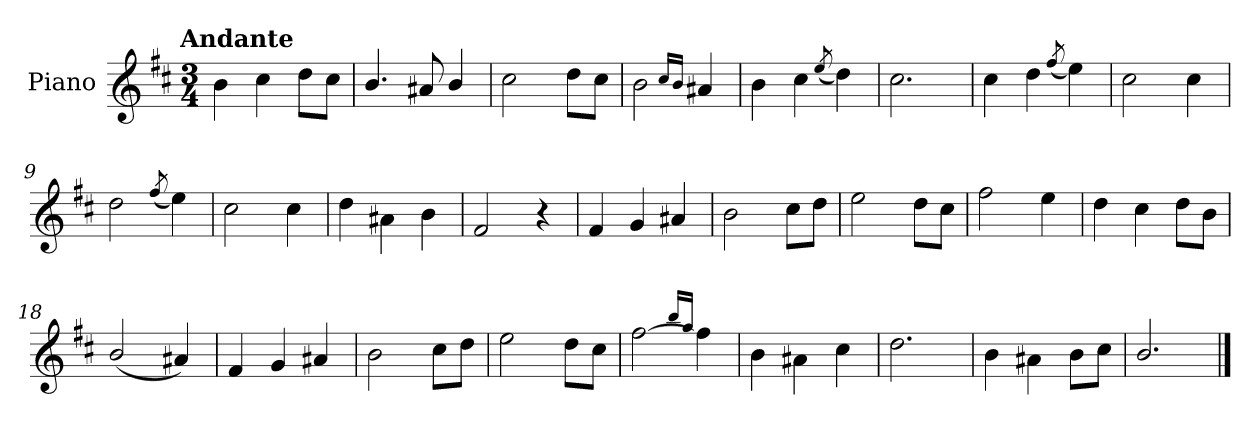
**kern
*part1
*staff1
*I"Piano
*I'Pno.
*clefG2
*k[f#c#]
!!LO:TX:omd:t=Andante
*M3/4
*MM92
=1
4b\
4cc#\
8dd\L
8cc#\J
=2
4.b/
8a#X/
4b/
=3
2cc#\
8dd\L
8cc#\J
=4
2b\
16qqcc#/LL
16qqb/JJ
4a#X/
!!LO:LB:g=z
=5
4b\
4cc#\
(<8qee/
4dd\)
=6
2.cc#\
=7
4cc#\
4dd\
(<8qff#/
4ee\)
=8
2cc#\
4cc#\
=9
2dd\
(<8qff#/
4ee\)
=10
2cc#\
4cc#\
=11
4dd\
4a#X\
4b\
!!LO:LB:g=z
=12
2f#/
4r
=13
4f#/
4g/
4a#X/
=14
2b\
8cc#\L
8dd\J
=15
2ee\
8dd\L
8cc#\J
=16
2ff#\
4ee\
=17
4dd\
4cc#\
8dd\L
8b\J
!!LO:LB:g=z
=18
(<2b/
4a#X/)
=19
4f#/
4g/
4a#X/
=20
2b\
8cc#\L
8dd\J
=21
2ee\
8dd\L
8cc#\J
=22
[2ff#\
16qqbb/LL
16qqgg/JJ
4ff#\]
!!LO:LB:g=z
=23
4b\
4a#X\
4cc#\
=24
2.dd\
=25
4b\
4a#X\
8b\L
8cc#\J
=26
2.b/
==
*-
